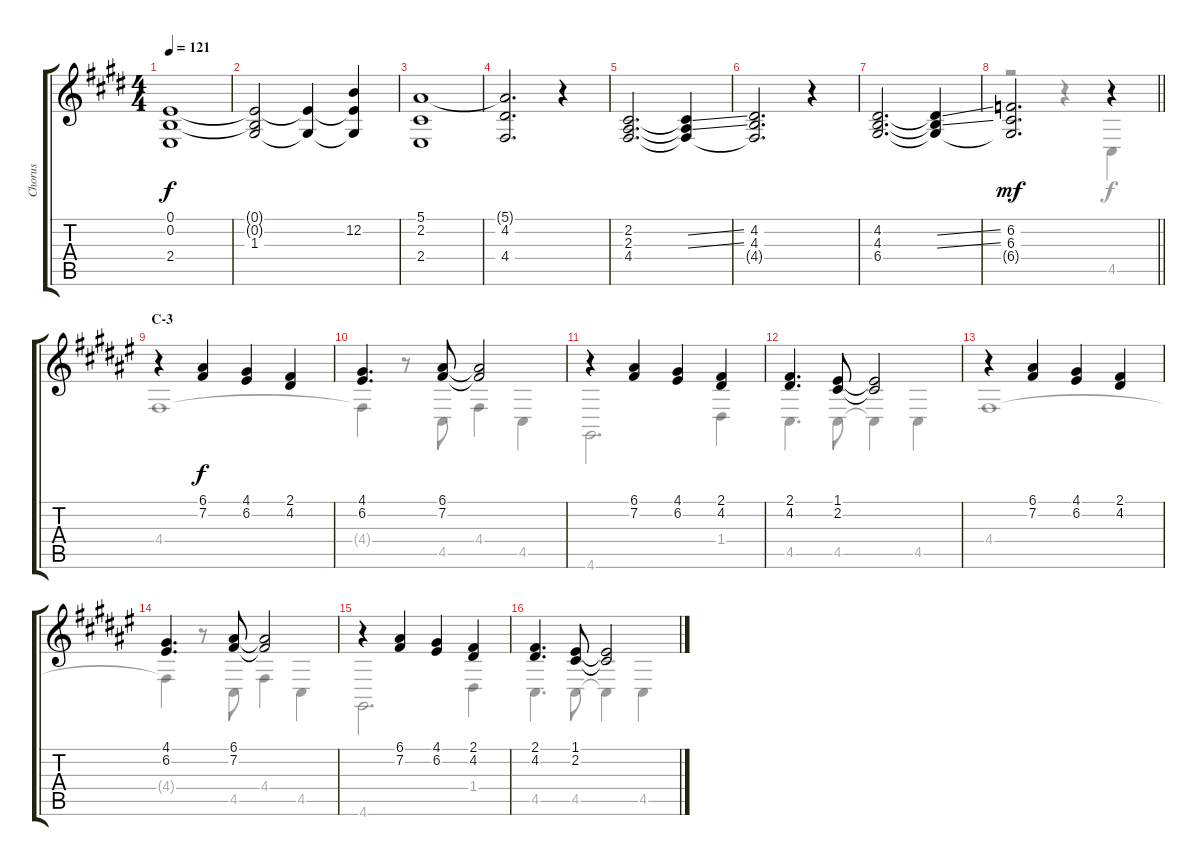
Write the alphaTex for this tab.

\track ("Chorus" "Chorus") {instrument voiceoohs}
\staff {score tabs}
\tuning (E4 B3 G3 D3 A2 E2) {hide}
\voice
\ts (4 4)
\tempo 121
\clef g2
\ks e
(0.1 0.2 2.4).1{dy f} |
(0.1{t} 0.2{t} 1.3).2 (0.1{t} 1.3{t}).4 (0.1{t} 12.2 1.3{t}).4 |
(5.1 2.2 2.4).1 |
(5.1{t} 4.2 4.4).2{d} r.4 |
(2.2 2.3 4.4).2{d} (2.2{ss t} 2.3{ss t} 4.4{t}).4 |
(4.2 4.3 4.4{t}).2{d} r.4 |
(4.2 4.3 6.4).2{d} (4.2{ss t} 4.3{ss t} 6.4{t}).4 |
\barLineRight lightlight
(6.2 6.3 6.4{t}).2{d dy mf} r.4 |
\section ("" "C-3")
\ks f#
r.4 (6.1 7.2).4{dy f} (4.1 6.2).4 (2.1 4.2).4 |
(4.1 6.2).4{d} (6.1 7.2).8 (6.1{t} 7.2{t}).2 |
r.4 (6.1 7.2).4 (4.1 6.2).4 (2.1 4.2).4 |
(2.1 4.2).4{d} (1.1 2.2).8 (1.1{t} 2.2{t}).2 |
r.4 (6.1 7.2).4 (4.1 6.2).4 (2.1 4.2).4 |
(4.1 6.2).4{d} (6.1 7.2).8 (6.1{t} 7.2{t}).2 |
r.4 (6.1 7.2).4 (4.1 6.2).4 (2.1 4.2).4 |
(2.1 4.2).4{d} (1.1 2.2).8 (1.1{t} 2.2{t}).2
\voice
\clef g2
\ottava regular
\simile none
\ks e
|
|
|
|
|
|
|
\barLineRight lightlight
r.2 r.4 4.5.4 |
\ks f#
4.4.1 |
4.4{t}.4 r.8 4.5.8 4.4.4 4.5.4 |
4.6.2{d} 1.4.4 |
4.5.4{d} 4.5.8 4.5{t}.4 4.5.4 |
4.4.1 |
4.4{t}.4 r.8 4.5.8 4.4.4 4.5.4 |
4.6.2{d} 1.4.4 |
4.5.4{d} 4.5.8 4.5{t}.4 4.5.4
